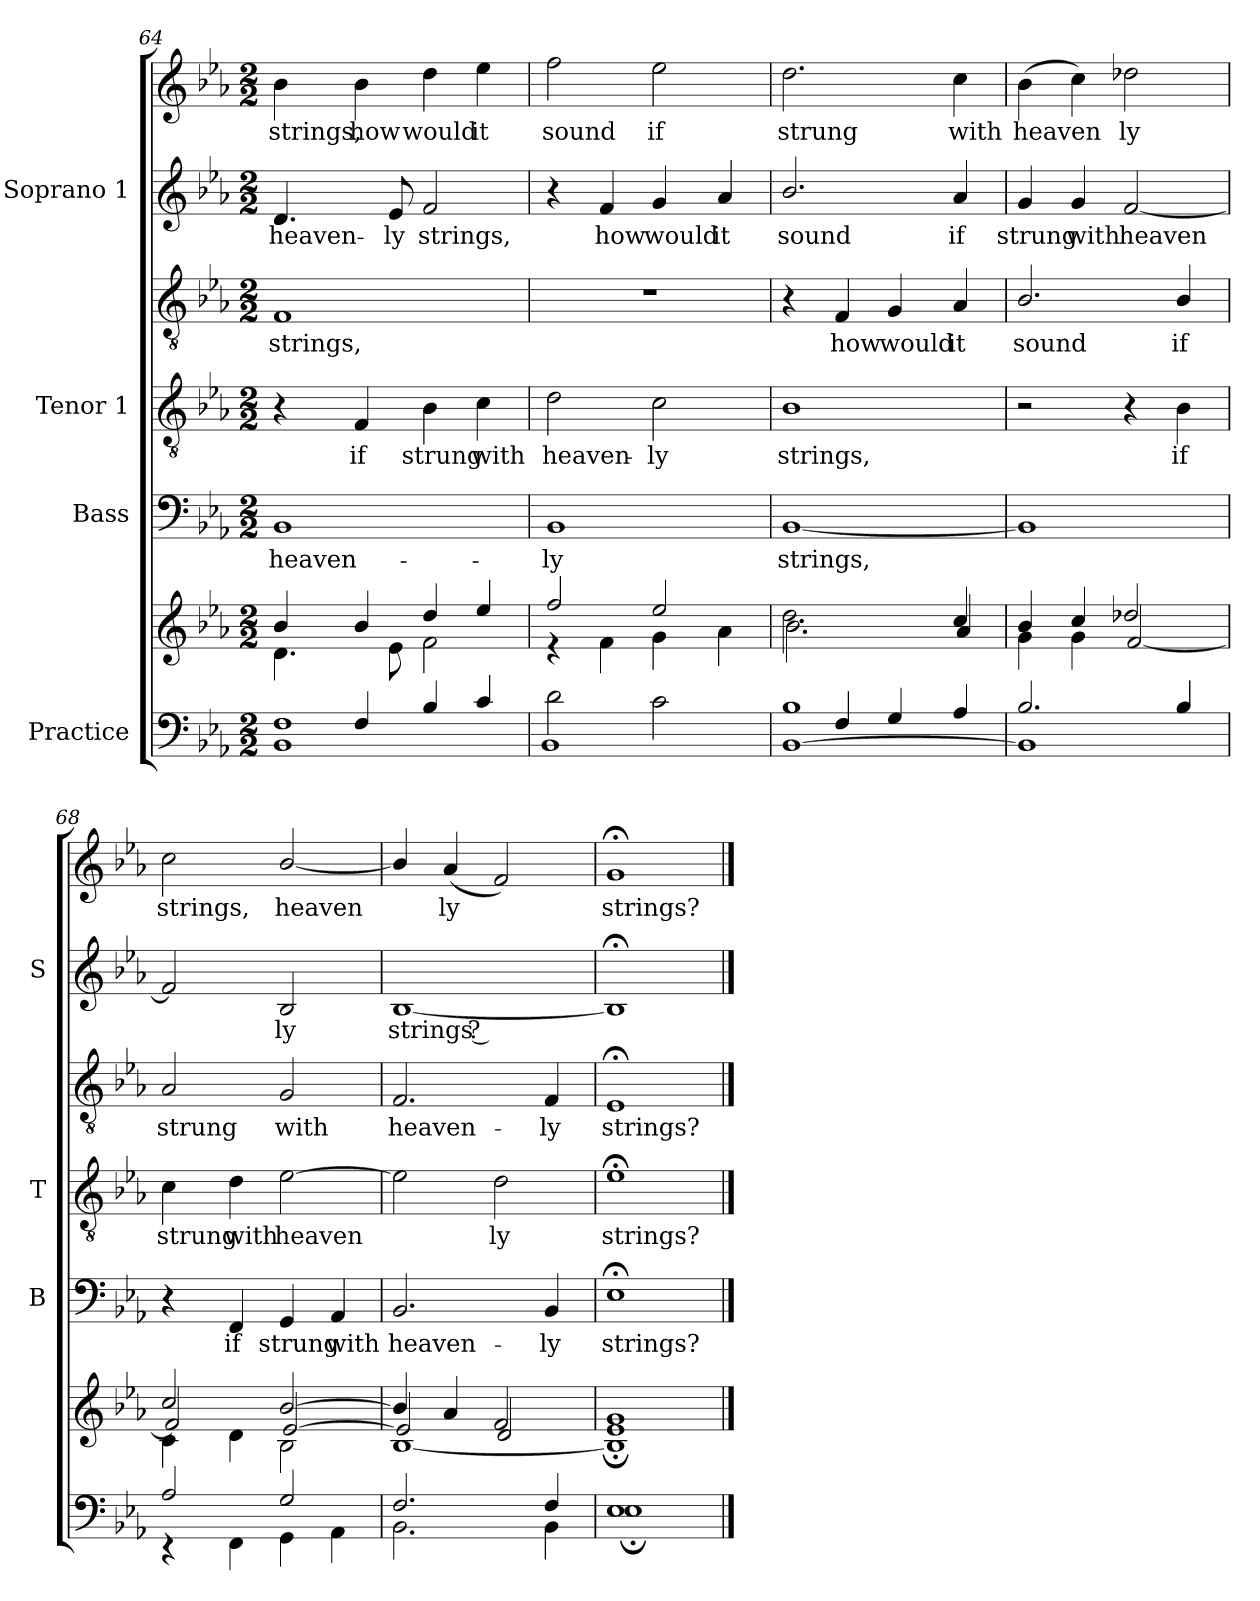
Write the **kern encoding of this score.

**kern	**kern	**kern	**text	**kern	**text	**kern	**text	**kern	**text	**kern	**text
*part4	*part4	*part3	*part3	*part2	*part2	*part2	*part2	*part1	*part1	*part1	*part1
*staff7	*staff6	*staff5	*staff5	*staff4	*staff4	*staff3	*staff3	*staff2	*staff2	*staff1	*staff1
*I"Practice	*	*I"Bass	*	*I"Tenor 1	*	*	*	*I"Soprano 1	*	*	*
*	*	*I'B	*	*I'T	*	*	*	*I'S	*	*	*
*clefF4	*clefG2	*clefF4	*	*clefGv2	*	*clefGv2	*	*clefG2	*	*clefG2	*
*k[b-e-a-]	*k[b-e-a-]	*k[b-e-a-]	*	*k[b-e-a-]	*	*k[b-e-a-]	*	*k[b-e-a-]	*	*k[b-e-a-]	*
*E-:	*E-:	*E-:	*	*E-:	*	*E-:	*	*E-:	*	*E-:	*
*M2/2	*M2/2	*M2/2	*	*M2/2	*	*M2/2	*	*M2/2	*	*M2/2	*
=64	=64	=64	=64	=64	=64	=64	=64	=64	=64	=64	=64
*^	*^	*	*	*	*	*	*	*	*	*	*
*	*^	*	*	*	*	*	*	*	*	*	*	*	*
!	!	!	!	!	!	!LO:LY:b	!	!	!	!LO:LY:b	!	!LO:LY:b	!	!LO:LY:b
1F	4ryy	1BB-	4b-/	4.d\	1BB-	heaven-	4r	.	1F	strings,	4.d/	heaven-	4b-\	strings,
!	!	!	!	!	!	!	!	!LO:LY:b	!	!	!	!	!	!LO:LY:b
.	4F/	.	4b-/	.	.	.	4F/	if	.	.	.	.	4b-\	how
!	!	!	!	!	!	!	!	!	!	!	!	!LO:LY:b	!	!
.	.	.	.	8e-\	.	.	.	.	.	.	8e-/	-ly	.	.
!	!	!	!	!	!	!	!	!LO:LY:b	!	!	!	!LO:LY:b	!	!LO:LY:b
.	4B-/	.	4dd/	2f\	.	.	4B-\	strung	.	.	2f/	strings,	4dd\	would
!	!	!	!	!	!	!	!	!LO:LY:b	!	!	!	!	!	!LO:LY:b
.	4c/	.	4ee-/	.	.	.	4c\	with	.	.	.	.	4ee-\	it
=65	=65	=65	=65	=65	=65	=65	=65	=65	=65	=65	=65	=65	=65	=65
!	!	!	!	!	!	!LO:LY:b	!	!LO:LY:b	!	!	!	!	!	!LO:LY:b
1ryy	2d\	1BB-	2ff/	4r	1BB-	-ly	2d\	heaven-	1r	.	4r	.	2ff\	sound
!	!	!	!	!	!	!	!	!	!	!	!	!LO:LY:b	!	!
.	.	.	.	4f\	.	.	.	.	.	.	4f/	how	.	.
!	!	!	!	!	!	!	!	!LO:LY:b	!	!	!	!LO:LY:b	!	!LO:LY:b
.	2c\	.	2ee-/	4g\	.	.	2c\	-ly	.	.	4g/	would	2ee-\	if
!	!	!	!	!	!	!	!	!	!	!	!	!LO:LY:b	!	!
.	.	.	.	4a-\	.	.	.	.	.	.	4a-/	it	.	.
=66	=66	=66	=66	=66	=66	=66	=66	=66	=66	=66	=66	=66	=66	=66
!	!	!	!	!	!	!LO:LY:b	!	!LO:LY:b	!	!	!	!LO:LY:b	!	!LO:LY:b
4ryy	1B-	[1BB-	2.dd\	2.b-\	[1BB-	strings,	1B-	strings,	4r	.	2.b-/	sound	2.dd\	strung
!	!	!	!	!	!	!	!	!	!	!LO:LY:b	!	!	!	!
4F/	.	.	.	.	.	.	.	.	4F/	how	.	.	.	.
!	!	!	!	!	!	!	!	!	!	!LO:LY:b	!	!	!	!
4G/	.	.	.	.	.	.	.	.	4G/	would	.	.	.	.
!	!	!	!	!	!	!	!	!	!	!LO:LY:b	!	!LO:LY:b	!	!LO:LY:b
4A-/	.	.	4cc/	4a-/	.	.	.	.	4A-/	it	4a-/	if	4cc\	with
!!LO:LB:g=z
=67	=67	=67	=67	=67	=67	=67	=67	=67	=67	=67	=67	=67	=67	=67
!	!	!	!	!	!	!	!	!	!	!LO:LY:b	!	!LO:LY:b	!	!LO:LY:b
2.B-/	2ryy	1BB-]	4b-/	4g\	1BB-]	.	2r	.	2.B-/	sound	4g/	strung	(>4b-\	heaven­
!	!	!	!	!	!	!	!	!	!	!	!	!LO:LY:b	!	!
.	.	.	4cc/	4g\	.	.	.	.	.	.	4g/	with	4cc\)	.
!	!	!	!	!	!	!	!	!	!	!	!	!LO:LY:b	!	!LO:LY:b
.	4ryy	.	2dd-X/	[>2f/	.	.	4r	.	.	.	[2f/	heaven­	2dd-X\	ly
!	!	!	!	!	!	!	!	!LO:LY:b	!	!LO:LY:b	!	!	!	!
4B-/	4B-/	.	.	.	.	.	4B-\	if	4B-/	if	.	.	.	.
*	*v	*v	*	*	*	*	*	*	*	*	*	*	*	*
=68	=68	=68	=68	=68	=68	=68	=68	=68	=68	=68	=68	=68	=68
*	*	*	*^	*	*	*	*	*	*	*	*	*	*
!	!	!	!	!	!	!	!	!LO:LY:b	!	!LO:LY:b	!	!	!	!LO:LY:b
2A-/	4r	2cc/	2f/]	4c\	4r	.	4c\	strung	2A-/	strung	2f/]	.	2cc\	strings,
!	!	!	!	!	!	!LO:LY:b	!	!LO:LY:b	!	!	!	!	!	!
.	4FF\	.	.	4d\	4FF/	if	4d\	with	.	.	.	.	.	.
!	!	!	!	!	!	!LO:LY:b	!	!LO:LY:b	!	!LO:LY:b	!	!LO:LY:b	!	!LO:LY:b
2G/	4GG\	[>2b-/	2B-\	[2e-/	4GG/	strung	[2e-\	heaven­	2G/	with	2B-/	ly	[2b-/	heaven­
!	!	!	!	!	!	!LO:LY:b	!	!	!	!	!	!	!	!
.	4AA-\	.	.	.	4AA-/	with	.	.	.	.	.	.	.	.
=69	=69	=69	=69	=69	=69	=69	=69	=69	=69	=69	=69	=69	=69	=69
!	!	!	!	!	!	!LO:LY:b	!	!	!	!LO:LY:b	!	!LO:LY:b	!	!
2.F/	2.BB-\	4b-/]	[<1B-	2e-/]	2.BB-/	heaven-	2e-\]	.	2.F/	heaven-	[1B-	strings ?	4b-/]	.
!	!	!	!	!	!	!	!	!	!	!	!	!	!	!LO:LY:b
.	.	4a-/	.	.	.	.	.	.	.	.	.	.	(<4a-/	ly
!	!	!	!	!	!	!	!	!LO:LY:b	!	!	!	!	!	!
.	.	2f/	.	2d/	.	.	2d\	ly	.	.	.	.	2f/)	.
!	!	!	!	!	!	!LO:LY:b	!	!	!	!LO:LY:b	!	!	!	!
4F/	4BB-\	.	.	.	4BB-/	-ly	.	.	4F/	-ly	.	.	.	.
=70	=70	=70	=70	=70	=70	=70	=70	=70	=70	=70	=70	=70	=70	=70
!	!	!	!	!	!	!LO:LY:b	!	!LO:LY:b	!	!LO:LY:b	!	!	!	!LO:LY:b
1E-	1E-;	1g	1B-;<]	1e-	1E-;<	strings?	1e-;<	strings?	1E-;	strings?	1B-;]	.	1g;	strings?
*v	*v	*	*	*	*	*	*	*	*	*	*	*	*	*
*	*v	*v	*v	*	*	*	*	*	*	*	*	*	*
==	==	==	==	==	==	==	==	==	==	==	==
*-	*-	*-	*-	*-	*-	*-	*-	*-	*-	*-	*-
